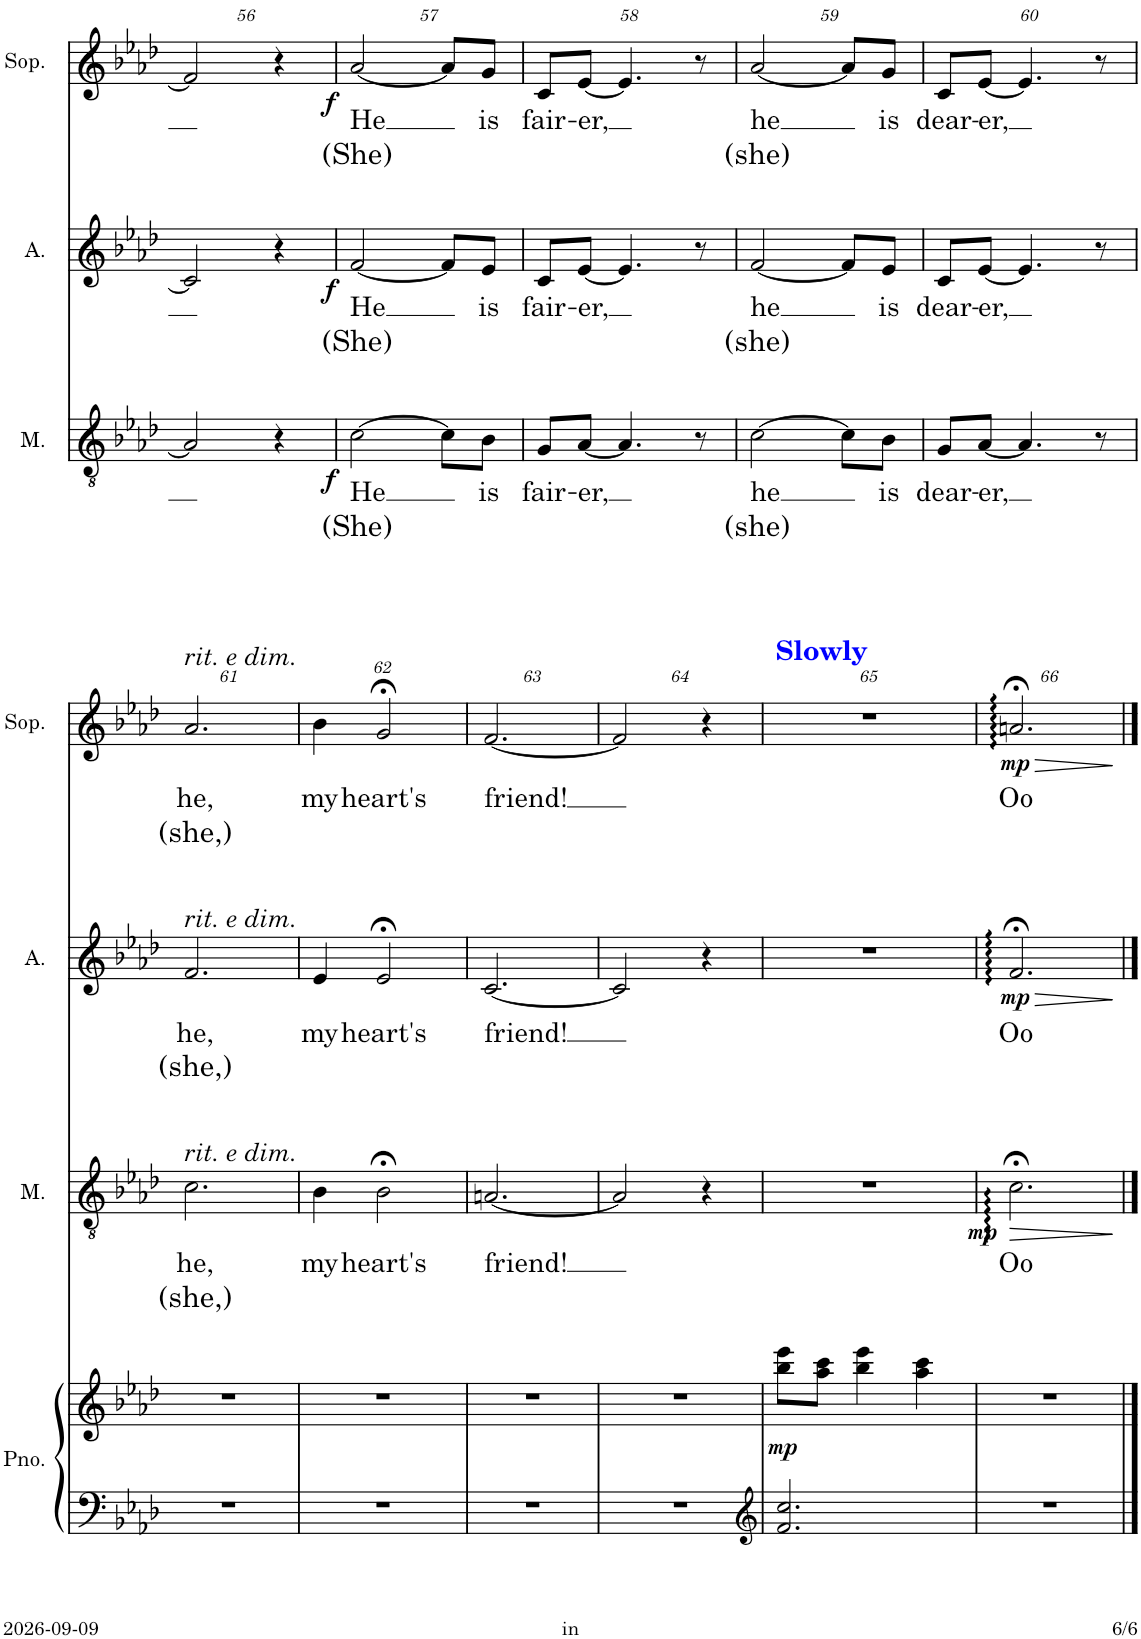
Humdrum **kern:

**kern	**kern	**dynam	**kern	**text	**text	**dynam	**kern	**text	**text	**dynam	**kern	**text	**text	**dynam
*part4	*part4	*part4	*part3	*part3	*part3	*part3	*part2	*part2	*part2	*part2	*part1	*part1	*part1	*part1
*staff5	*staff4	*staff4/5	*staff3	*staff3	*staff3	*staff3	*staff2	*staff2	*staff2	*staff2	*staff1	*staff1	*staff1	*staff1
*I"Piano	*	*	*I"Mannen	*	*	*	*I"Alt	*	*	*	*I"Sopraan	*	*	*
*I'Pno.	*	*	*I'M.	*	*	*	*I'A.	*	*	*	*I'Sop.	*	*	*
!!LO:PB:g=z
*clefF4	*clefG2	*	*clefGv2	*	*	*	*clefG2	*	*	*	*clefG2	*	*	*
*k[b-e-a-d-]	*k[b-e-a-d-]	*	*k[b-e-a-d-]	*	*	*	*k[b-e-a-d-]	*	*	*	*k[b-e-a-d-]	*	*	*
*M3/4	*M3/4	*	*M3/4	*	*	*	*M3/4	*	*	*	*M3/4	*	*	*
=56	=56	=56	=56	=56	=56	=56	=56	=56	=56	=56	=56	=56	=56	=56
2.r	2.r	.	2A/]	.	.	.	2c/]	.	.	.	2f/]	.	.	.
.	.	.	4r	.	.	.	4r	.	.	.	4r	.	.	.
=57	=57	=57	=57	=57	=57	=57	=57	=57	=57	=57	=57	=57	=57	=57
!	!	!	!	!LO:LY:b	!LO:LY:b	!LO:DY:b	!	!LO:LY:b	!LO:LY:b	!LO:DY:b	!	!LO:LY:b	!LO:LY:b	!LO:DY:b
2.r	2.r	.	[2c\	He	(She)	f	[2f/	He	(She)	f	[2a-/	He	(She)	f
.	.	.	8c\L]	.	.	.	8f/L]	.	.	.	8a-/L]	.	.	.
!	!	!	!	!LO:LY:b	!	!	!	!LO:LY:b	!	!	!	!LO:LY:b	!	!
.	.	.	8B-\J	is	.	.	8e-/J	is	.	.	8g/J	is	.	.
=58	=58	=58	=58	=58	=58	=58	=58	=58	=58	=58	=58	=58	=58	=58
!	!	!	!	!LO:LY:b	!	!	!	!LO:LY:b	!	!	!	!LO:LY:b	!	!
2.r	2.r	.	8G/L	fair-	.	.	8c/L	fair-	.	.	8c/L	fair-	.	.
!	!	!	!	!LO:LY:b	!	!	!	!LO:LY:b	!	!	!	!LO:LY:b	!	!
.	.	.	[8A-/J	-er,	.	.	[8e-/J	-er,	.	.	[8e-/J	-er,	.	.
.	.	.	4.A-/]	.	.	.	4.e-/]	.	.	.	4.e-/]	.	.	.
.	.	.	8r	.	.	.	8r	.	.	.	8r	.	.	.
=59	=59	=59	=59	=59	=59	=59	=59	=59	=59	=59	=59	=59	=59	=59
!	!	!	!	!LO:LY:b	!LO:LY:b	!	!	!LO:LY:b	!LO:LY:b	!	!	!LO:LY:b	!LO:LY:b	!
2.r	2.r	.	[2c\	he	(she)	.	[2f/	he	(she)	.	[2a-/	he	(she)	.
.	.	.	8c\L]	.	.	.	8f/L]	.	.	.	8a-/L]	.	.	.
!	!	!	!	!LO:LY:b	!	!	!	!LO:LY:b	!	!	!	!LO:LY:b	!	!
.	.	.	8B-\J	is	.	.	8e-/J	is	.	.	8g/J	is	.	.
=60	=60	=60	=60	=60	=60	=60	=60	=60	=60	=60	=60	=60	=60	=60
!	!	!	!	!LO:LY:b	!	!	!	!LO:LY:b	!	!	!	!LO:LY:b	!	!
2.r	2.r	.	8G/L	dear-	.	.	8c/L	dear-	.	.	8c/L	dear-	.	.
!	!	!	!	!LO:LY:b	!	!	!	!LO:LY:b	!	!	!	!LO:LY:b	!	!
.	.	.	[8A-/J	-er,	.	.	[8e-/J	-er,	.	.	[8e-/J	-er,	.	.
.	.	.	4.A-/]	.	.	.	4.e-/]	.	.	.	4.e-/]	.	.	.
.	.	.	8r	.	.	.	8r	.	.	.	8r	.	.	.
!!LO:LB:g=z
=61	=61	=61	=61	=61	=61	=61	=61	=61	=61	=61	=61	=61	=61	=61
!	!	!	!	!	!	!	!	!	!	!	!LO:TX:a:i:t=rit. e dim.	!	!	!
!	!	!	!	!	!	!	!LO:TX:a:i:t=rit. e dim.	!	!	!	!	!	!	!
!	!	!	!LO:TX:a:i:t=rit. e dim.	!	!	!	!	!	!	!	!	!	!	!
!	!	!	!	!LO:LY:b	!LO:LY:b	!	!	!LO:LY:b	!LO:LY:b	!	!	!LO:LY:b	!LO:LY:b	!
2.r	2.r	.	2.c\	he,	(she,)	.	2.f/	he,	(she,)	.	2.a-/	he,	(she,)	.
=62	=62	=62	=62	=62	=62	=62	=62	=62	=62	=62	=62	=62	=62	=62
!	!	!	!	!LO:LY:b	!	!	!	!LO:LY:b	!	!	!	!LO:LY:b	!	!
2.r	2.r	.	4B-\	my	.	.	4e-/	my	.	.	4b-\	my	.	.
!	!	!	!	!LO:LY:b	!	!	!	!LO:LY:b	!	!	!	!LO:LY:b	!	!
.	.	.	2B-;<\	heart's	.	.	2e-;</	heart's	.	.	2g;</	heart's	.	.
=63	=63	=63	=63	=63	=63	=63	=63	=63	=63	=63	=63	=63	=63	=63
!	!	!	!	!LO:LY:b	!	!	!	!LO:LY:b	!	!	!	!LO:LY:b	!	!
2.r	2.r	.	[2.An/	friend!	.	.	[2.c/	friend!	.	.	[2.f/	friend!	.	.
=64	=64	=64	=64	=64	=64	=64	=64	=64	=64	=64	=64	=64	=64	=64
2.r	2.r	.	2A/]	.	.	.	2c/]	.	.	.	2f/]	.	.	.
.	.	.	4r	.	.	.	4r	.	.	.	4r	.	.	.
=65	=65	=65	=65	=65	=65	=65	=65	=65	=65	=65	=65	=65	=65	=65
*clefG2	*	*	*	*	*	*	*	*	*	*	*	*	*	*
!	!	!	!	!	!	!	!	!	!	!	!LO:TX:a:B:color=#0000FF:t=Slowly	!	!	!
!	!	!LO:DY:b	!	!	!	!	!	!	!	!	!	!	!	!
2.f/ 2.cc/	8bb-\ 8eee-\L	mp	2.r	.	.	.	2.r	.	.	.	2.r	.	.	.
.	8aa-\ 8ccc\J	.	.	.	.	.	.	.	.	.	.	.	.	.
.	4bb-\ 4eee-\	.	.	.	.	.	.	.	.	.	.	.	.	.
.	4aa-\ 4ccc\	.	.	.	.	.	.	.	.	.	.	.	.	.
=66	=66	=66	=66	=66	=66	=66	=66	=66	=66	=66	=66	=66	=66	=66
!	!	!	!	!LO:LY:b	!	!LO:HP:b	!	!LO:LY:b	!	!LO:HP:b	!	!LO:LY:b	!	!LO:HP:b
!	!	!	!	!	!	!LO:DY:n=1:b	!	!	!	!LO:DY:n=1:b	!	!	!	!LO:DY:n=1:b
2.r	2.r	.	2.c::;<\	Oo	.	> mp	2.f::;</	Oo	.	> mp	2.an::;</	Oo	.	> mp
.	.	.	.	.	.	]	.	.	.	]	.	.	.	]
==	==	==	==	==	==	==	==	==	==	==	==	==	==	==
*-	*-	*-	*-	*-	*-	*-	*-	*-	*-	*-	*-	*-	*-	*-
